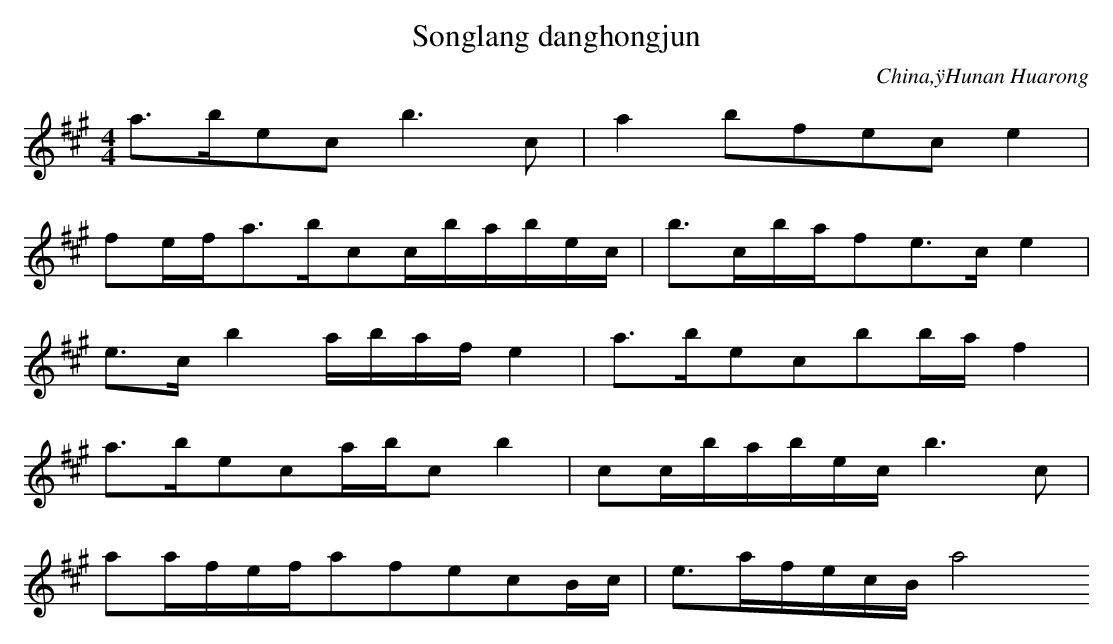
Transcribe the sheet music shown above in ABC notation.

X:1
T: Songlang danghongjun
O: China,ÿHunan Huarong
M: 4/4
L: 1/16
K: A
a3be2c2b6c2 | a4b2f2e2c2e4 |
f2efa3bc2cbabec | b3cbaf2e3ce4 |
e3cb4abafe4 | a3be2c2b2baf4 |
a3be2c2abc2b4 | c2cbabecb6c2 |
a2afefa2f2e2c2Bc | e3afecBa8
